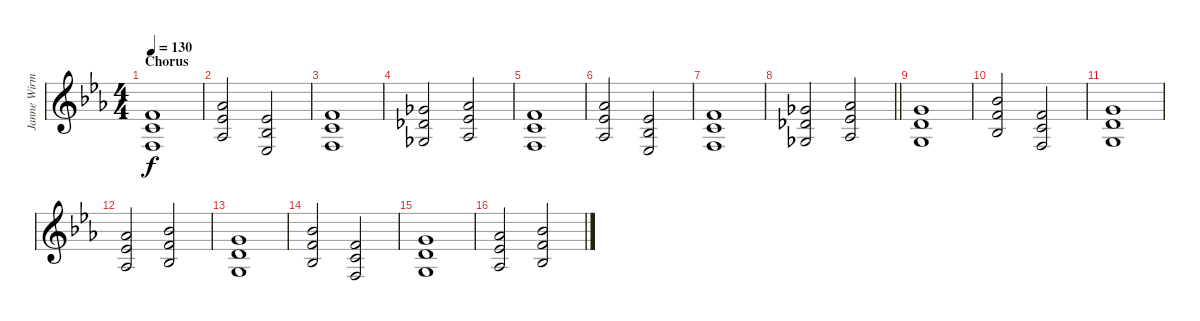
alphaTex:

\track ("Janne Wirman" "Janne Wirm") {instrument lead2sawtooth}
\staff {score}
\tuning (E4 B3 G3 D3 A2 E2) {hide}
\ts (4 4)
\section ("" "Chorus")
\tempo 130
\clef g2
\ks eb
(1.1 1.2 3.4).1{dy f} |
(4.1 4.2 6.4).2 (4.2 3.3 1.4).2 |
(1.1 1.2 3.4).1 |
(2.1 2.2 4.4).2 (4.1 4.2 6.4).2 |
(1.1 1.2 3.4).1 |
(4.1 4.2 6.4).2 (4.2 3.3 1.4).2 |
(1.1 1.2 3.4).1 |
\barLineRight lightlight
(2.1 2.2 4.4).2 (4.1 4.2 6.4).2 |
(3.1 3.2 0.3).1 |
(6.1 6.2 3.3).2 (1.1 1.2 3.4).2 |
(3.1 3.2 0.3).1 |
(4.1 4.2 6.4).2 (6.1 6.2 8.4).2 |
(3.1 3.2 0.3).1 |
(6.1 6.2 3.3).2 (1.1 1.2 3.4).2 |
(3.1 3.2 0.3).1 |
(4.1 4.2 6.4).2 (6.1 6.2 8.4).2
